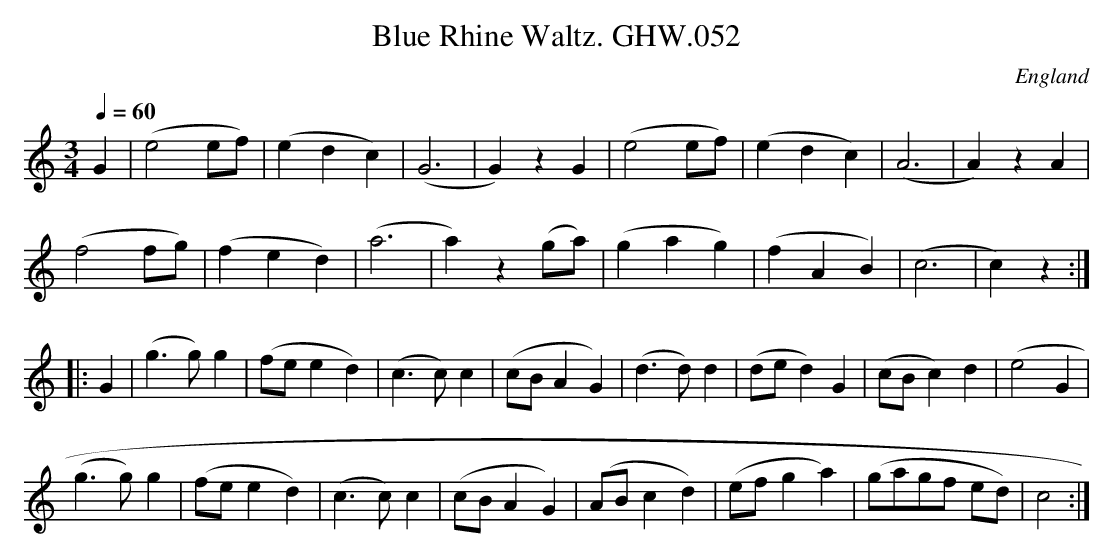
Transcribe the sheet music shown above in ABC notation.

X:1
T:Blue Rhine Waltz. GHW.052
M:3/4
L:1/4
Q:60
O:England
K:C
G|(e2e/f/)|(edc)|(G3|G)zG|(e2e/f/)|(edc)|(A3|A)zA|!
(f2f/g/)|(fed)|(a3|a)z(g/a/)|(gag)|(fAB)|(c3|c)z:|!
|:G|(g>g)g|(f/e/ed)|(c>c) c|(c/B/AG)|(d>d)d|(d/e/d)G|(c/B/c)d|(e2G
)|!
(g>g)g|(f/e/ed)|(c>c) c|(c/B/AG)|(A/B/cd)|(e/f/ga)|(g/a/g/f/
e/d/)|c2:|
